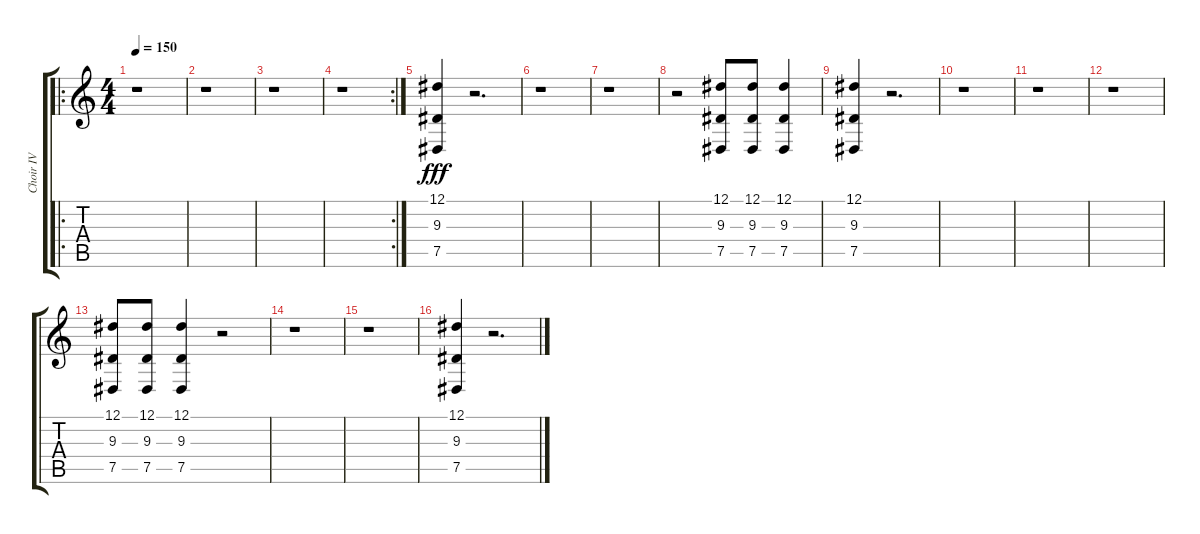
\track ("Choir IV" "Choir IV") {instrument choiraahs}
\staff {score tabs}
\tuning (Eb4 Bb3 Gb3 Db3 Ab2 Eb2) {hide}
\ro
\ts (4 4)
\tempo 150
\clef g2
\ks c
r.1{dy f} |
r.1 |
r.1 |
\rc 2
r.1 |
(12.1 9.3 7.5).4{dy fff} r.2{d} |
r.1 |
r.1 |
r.2 (12.1 9.3 7.5).8 (12.1 9.3 7.5).8 (12.1 9.3 7.5).4 |
(12.1 9.3 7.5).4 r.2{d} |
r.1 |
r.1 |
r.1 |
(12.1 9.3 7.5).8 (12.1 9.3 7.5).8 (12.1 9.3 7.5).4 r.2 |
r.1 |
r.1 |
(12.1 9.3 7.5).4 r.2{d}
